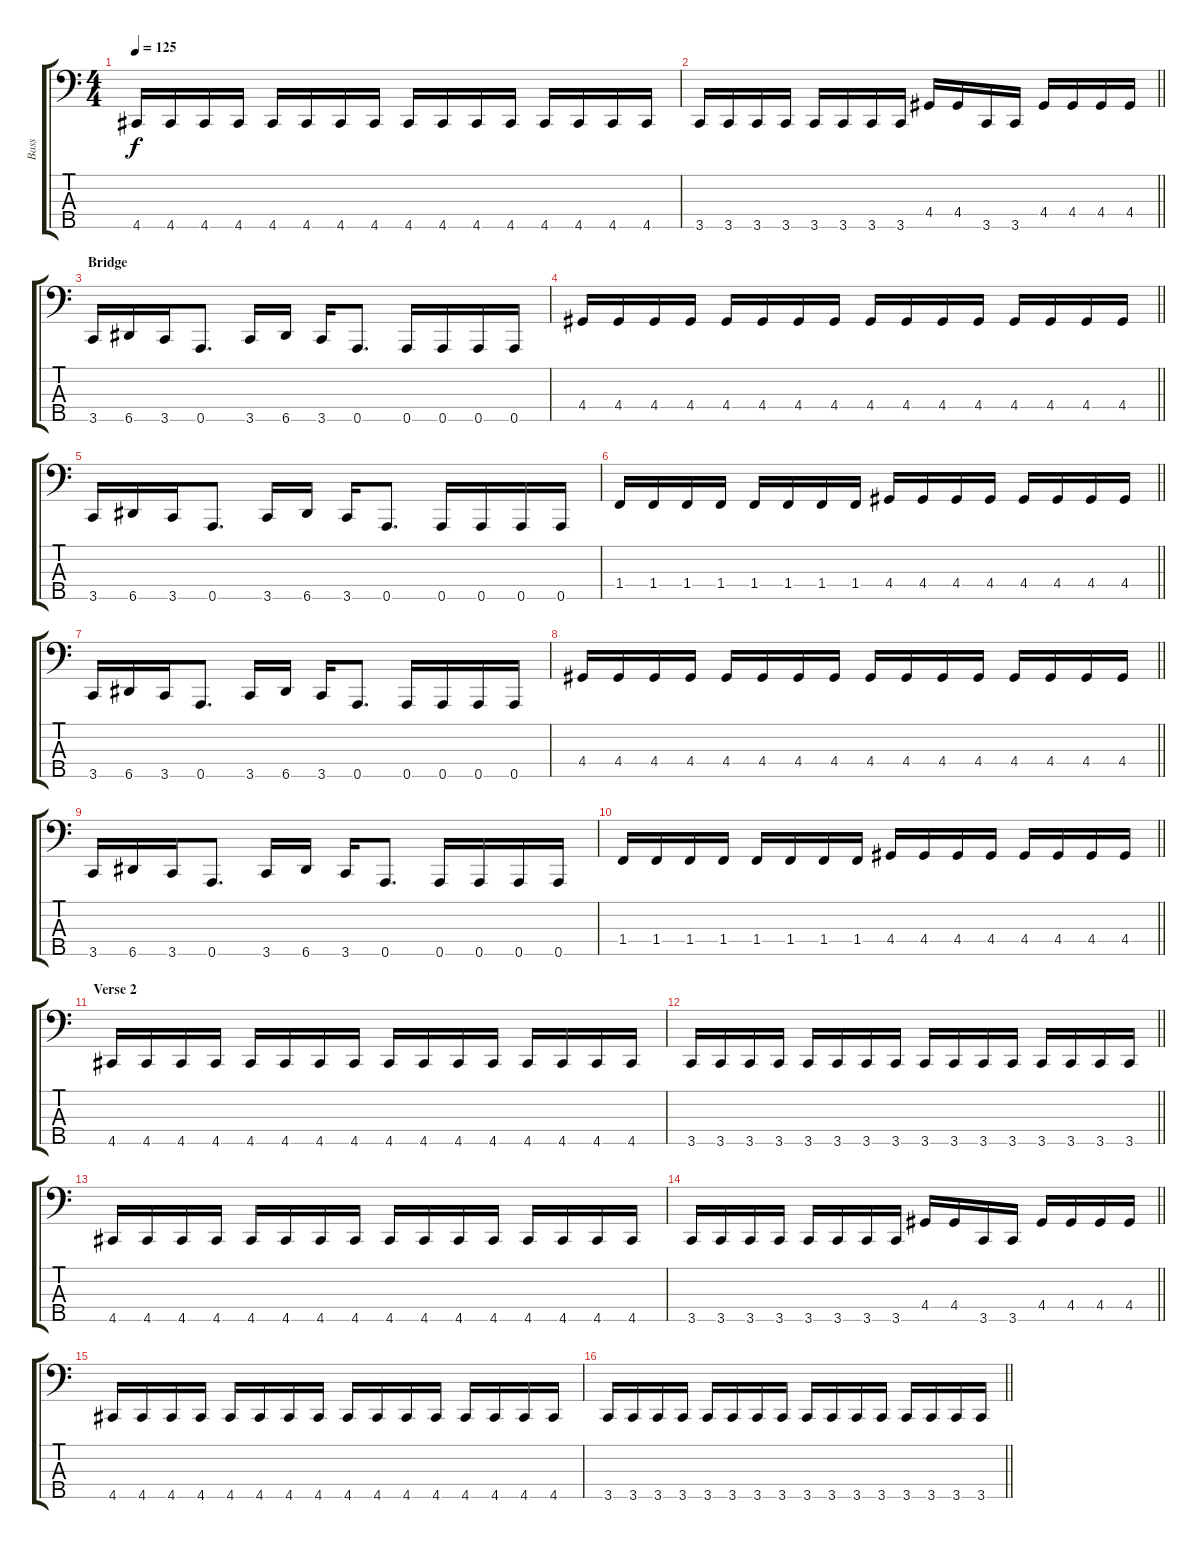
\track ("Bass" "Bass") {instrument electricbasspick}
\staff {score tabs}
\tuning (G2 D2 A1 E1 A0) {hide}
\ts (4 4)
\tempo 125
\clef f4
\ks c
4.5.16{dy f} 4.5.16 4.5.16 4.5.16 4.5.16 4.5.16 4.5.16 4.5.16 4.5.16 4.5.16 4.5.16 4.5.16 4.5.16 4.5.16 4.5.16 4.5.16 |
\barLineRight lightlight
3.5.16 3.5.16 3.5.16 3.5.16 3.5.16 3.5.16 3.5.16 3.5.16 4.4.16 4.4.16 3.5.16 3.5.16 4.4.16 4.4.16 4.4.16 4.4.16 |
\section ("" "Bridge")
3.5.16 6.5.16 3.5.16 0.5.8{d} 3.5.16 6.5.16 3.5.16 0.5.8{d} 0.5.16 0.5.16 0.5.16 0.5.16 |
\barLineRight lightlight
4.4.16 4.4.16 4.4.16 4.4.16 4.4.16 4.4.16 4.4.16 4.4.16 4.4.16 4.4.16 4.4.16 4.4.16 4.4.16 4.4.16 4.4.16 4.4.16 |
3.5.16 6.5.16 3.5.16 0.5.8{d} 3.5.16 6.5.16 3.5.16 0.5.8{d} 0.5.16 0.5.16 0.5.16 0.5.16 |
\barLineRight lightlight
1.4.16 1.4.16 1.4.16 1.4.16 1.4.16 1.4.16 1.4.16 1.4.16 4.4.16 4.4.16 4.4.16 4.4.16 4.4.16 4.4.16 4.4.16 4.4.16 |
3.5.16 6.5.16 3.5.16 0.5.8{d} 3.5.16 6.5.16 3.5.16 0.5.8{d} 0.5.16 0.5.16 0.5.16 0.5.16 |
\barLineRight lightlight
4.4.16 4.4.16 4.4.16 4.4.16 4.4.16 4.4.16 4.4.16 4.4.16 4.4.16 4.4.16 4.4.16 4.4.16 4.4.16 4.4.16 4.4.16 4.4.16 |
3.5.16 6.5.16 3.5.16 0.5.8{d} 3.5.16 6.5.16 3.5.16 0.5.8{d} 0.5.16 0.5.16 0.5.16 0.5.16 |
\barLineRight lightlight
1.4.16 1.4.16 1.4.16 1.4.16 1.4.16 1.4.16 1.4.16 1.4.16 4.4.16 4.4.16 4.4.16 4.4.16 4.4.16 4.4.16 4.4.16 4.4.16 |
\section ("" "Verse 2")
4.5.16 4.5.16 4.5.16 4.5.16 4.5.16 4.5.16 4.5.16 4.5.16 4.5.16 4.5.16 4.5.16 4.5.16 4.5.16 4.5.16 4.5.16 4.5.16 |
\barLineRight lightlight
3.5.16 3.5.16 3.5.16 3.5.16 3.5.16 3.5.16 3.5.16 3.5.16 3.5.16 3.5.16 3.5.16 3.5.16 3.5.16 3.5.16 3.5.16 3.5.16 |
4.5.16 4.5.16 4.5.16 4.5.16 4.5.16 4.5.16 4.5.16 4.5.16 4.5.16 4.5.16 4.5.16 4.5.16 4.5.16 4.5.16 4.5.16 4.5.16 |
\barLineRight lightlight
3.5.16 3.5.16 3.5.16 3.5.16 3.5.16 3.5.16 3.5.16 3.5.16 4.4.16 4.4.16 3.5.16 3.5.16 4.4.16 4.4.16 4.4.16 4.4.16 |
4.5.16 4.5.16 4.5.16 4.5.16 4.5.16 4.5.16 4.5.16 4.5.16 4.5.16 4.5.16 4.5.16 4.5.16 4.5.16 4.5.16 4.5.16 4.5.16 |
\barLineRight lightlight
3.5.16 3.5.16 3.5.16 3.5.16 3.5.16 3.5.16 3.5.16 3.5.16 3.5.16 3.5.16 3.5.16 3.5.16 3.5.16 3.5.16 3.5.16 3.5.16
